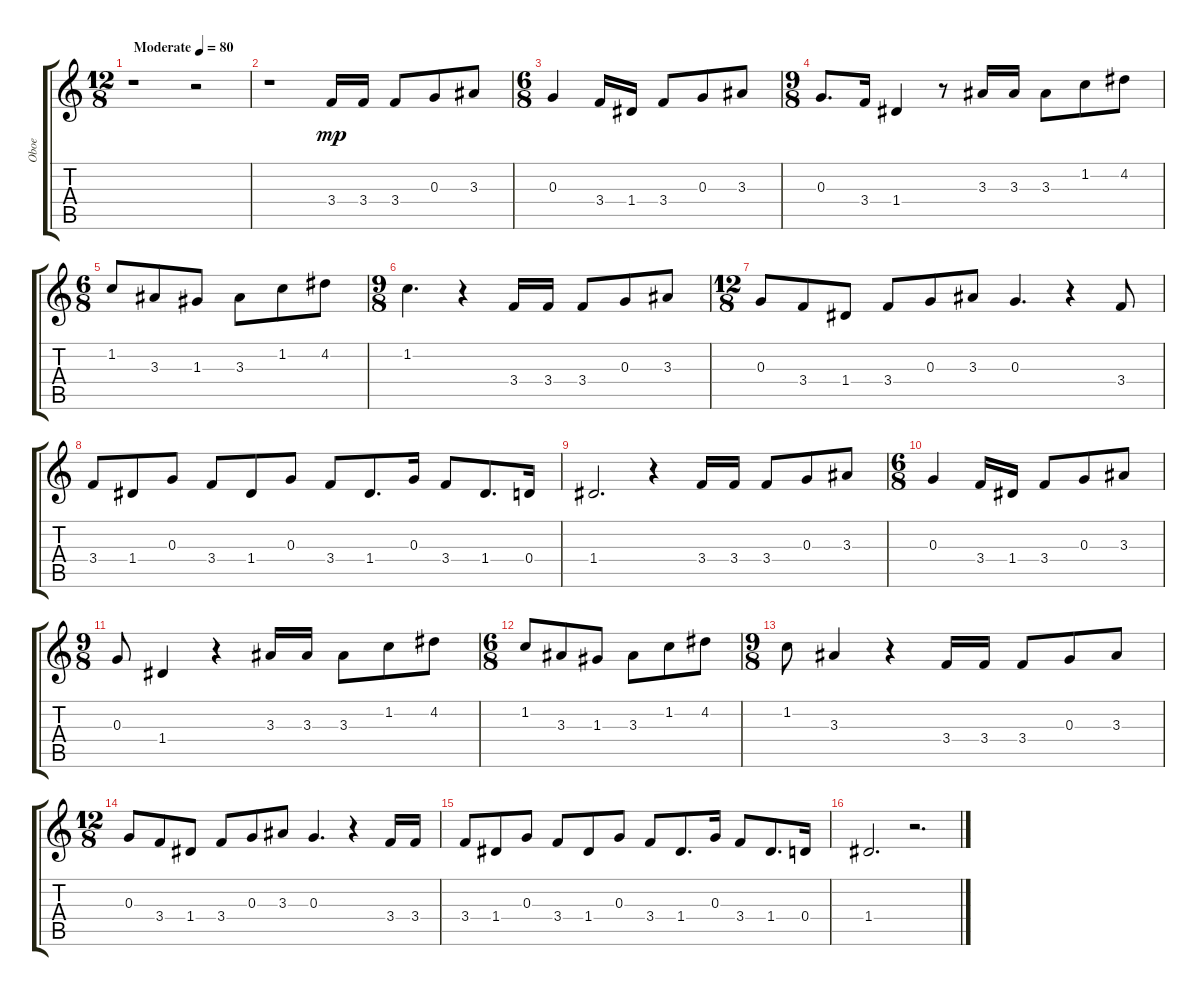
\track ("Oboe" "Oboe") {instrument acousticguitarsteel}
\staff {score tabs}
\tuning (E4 B3 G3 D3 A2 E2) {hide}
\ts (12 8)
\tempo (80 "Moderate")
\clef g2
\ks c
r.1{dy mp instrument acousticguitarsteel} r.2 |
r.1 3.4.16 3.4.16 3.4.8 0.3.8 3.3.8 |
\ts (6 8)
0.3.4 3.4.16 1.4.16 3.4.8 0.3.8 3.3.8 |
\ts (9 8)
0.3.8{d} 3.4.16 1.4.4 r.8 3.3.16 3.3.16 3.3.8 1.2.8 4.2.8 |
\ts (6 8)
1.2.8 3.3.8 1.3.8 3.3.8 1.2.8 4.2.8 |
\ts (9 8)
1.2.4{d} r.4 3.4.16 3.4.16 3.4.8 0.3.8 3.3.8 |
\ts (12 8)
0.3.8 3.4.8 1.4.8 3.4.8 0.3.8 3.3.8 0.3.4{d} r.4 3.4.8 |
3.4.8 1.4.8 0.3.8 3.4.8 1.4.8 0.3.8 3.4.8 1.4.8{d} 0.3.16 3.4.8 1.4.8{d} 0.4.16 |
1.4.2{d} r.4 3.4.16 3.4.16 3.4.8 0.3.8 3.3.8 |
\ts (6 8)
0.3.4 3.4.16 1.4.16 3.4.8 0.3.8 3.3.8 |
\ts (9 8)
0.3.8 1.4.4 r.4 3.3.16 3.3.16 3.3.8 1.2.8 4.2.8 |
\ts (6 8)
1.2.8 3.3.8 1.3.8 3.3.8 1.2.8 4.2.8 |
\ts (9 8)
1.2.8 3.3.4 r.4 3.4.16 3.4.16 3.4.8 0.3.8 3.3.8 |
\ts (12 8)
0.3.8 3.4.8 1.4.8 3.4.8 0.3.8 3.3.8 0.3.4{d} r.4 3.4.16 3.4.16 |
3.4.8 1.4.8 0.3.8 3.4.8 1.4.8 0.3.8 3.4.8 1.4.8{d} 0.3.16 3.4.8 1.4.8{d} 0.4.16 |
1.4.2{d} r.2{d}
